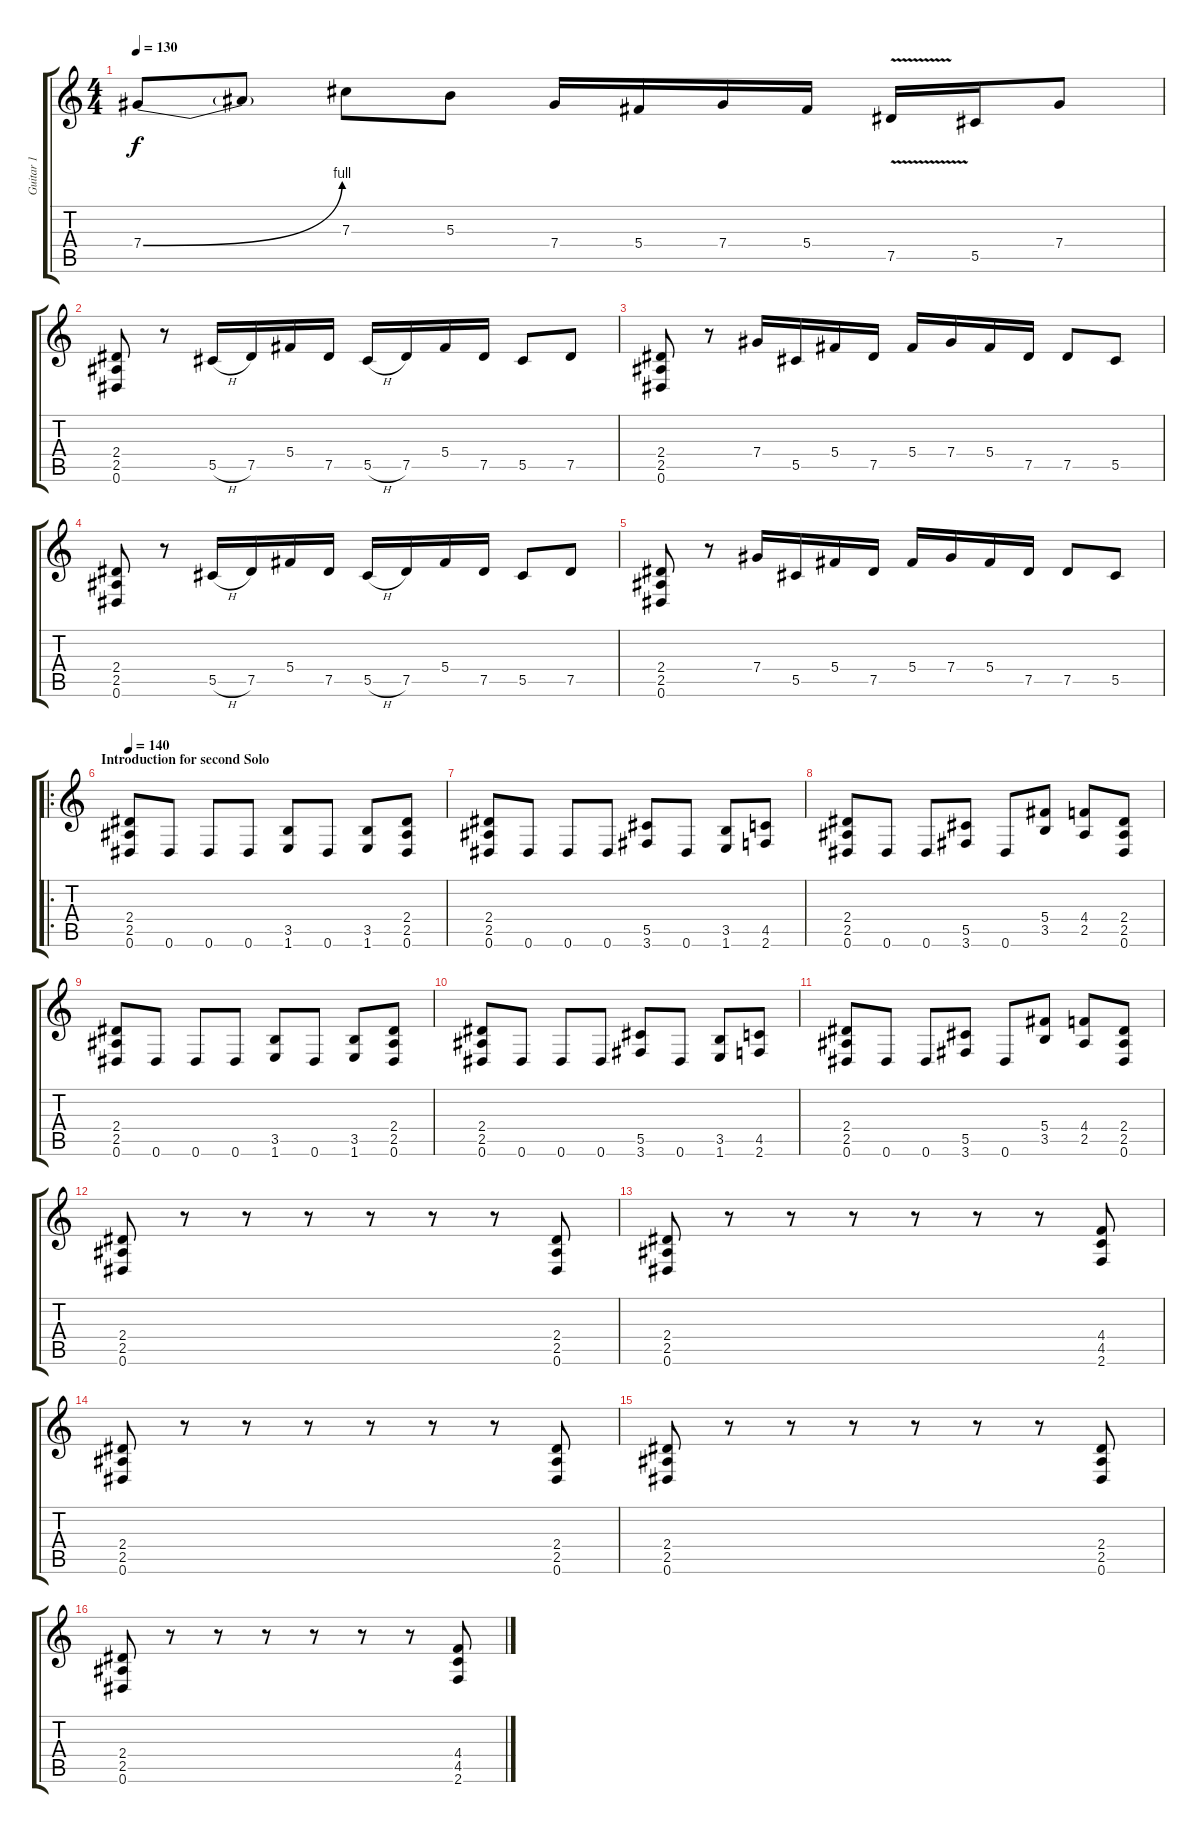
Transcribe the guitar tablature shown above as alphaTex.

\track ("Guitar 1" "Guitar 1") {instrument overdrivenguitar}
\staff {score tabs}
\tuning (Eb4 Bb3 Gb3 Db3 Ab2 Eb2) {hide}
\ts (4 4)
\tempo 130
\clef g2
\ks c
7.4{be (bend 0 0 60 4)}.8{dy f} 7.4{t}.8 7.3.8 5.3.8 7.4.16 5.4.16 7.4.16 5.4.16 7.5{v}.16 5.5.16 7.4.8 |
(2.4 2.5 0.6).8 r.8 5.5{h}.16 7.5.16 5.4.16 7.5.16 5.5{h}.16 7.5.16 5.4.16 7.5.16 5.5.8 7.5.8 |
(2.4 2.5 0.6).8 r.8 7.4.16 5.5.16 5.4.16 7.5.16 5.4.16 7.4.16 5.4.16 7.5.16 7.5.8 5.5.8 |
(2.4 2.5 0.6).8 r.8 5.5{h}.16 7.5.16 5.4.16 7.5.16 5.5{h}.16 7.5.16 5.4.16 7.5.16 5.5.8 7.5.8 |
(2.4 2.5 0.6).8 r.8 7.4.16 5.5.16 5.4.16 7.5.16 5.4.16 7.4.16 5.4.16 7.5.16 7.5.8 5.5.8 |
\ro
\section ("" "Introduction for second Solo")
\tempo 140
(2.4 2.5 0.6).8 0.6.8 0.6.8 0.6.8 (3.5 1.6).8 0.6.8 (3.5 1.6).8 (2.4 2.5 0.6).8 |
(2.4 2.5 0.6).8 0.6.8 0.6.8 0.6.8 (5.5 3.6).8 0.6.8 (3.5 1.6).8 (4.5 2.6).8 |
(2.4 2.5 0.6).8 0.6.8 0.6.8 (5.5 3.6).8 0.6.8 (5.4 3.5).8 (4.4 2.5).8 (2.4 2.5 0.6).8 |
(2.4 2.5 0.6).8 0.6.8 0.6.8 0.6.8 (3.5 1.6).8 0.6.8 (3.5 1.6).8 (2.4 2.5 0.6).8 |
(2.4 2.5 0.6).8 0.6.8 0.6.8 0.6.8 (5.5 3.6).8 0.6.8 (3.5 1.6).8 (4.5 2.6).8 |
(2.4 2.5 0.6).8 0.6.8 0.6.8 (5.5 3.6).8 0.6.8 (5.4 3.5).8 (4.4 2.5).8 (2.4 2.5 0.6).8 |
(2.4 2.5 0.6).8 r.8 r.8 r.8 r.8 r.8 r.8 (2.4 2.5 0.6).8 |
(2.4 2.5 0.6).8 r.8 r.8 r.8 r.8 r.8 r.8 (4.4 4.5 2.6).8 |
(2.4 2.5 0.6).8 r.8 r.8 r.8 r.8 r.8 r.8 (2.4 2.5 0.6).8 |
(2.4 2.5 0.6).8 r.8 r.8 r.8 r.8 r.8 r.8 (2.4 2.5 0.6).8 |
(2.4 2.5 0.6).8 r.8 r.8 r.8 r.8 r.8 r.8 (4.4 4.5 2.6).8
